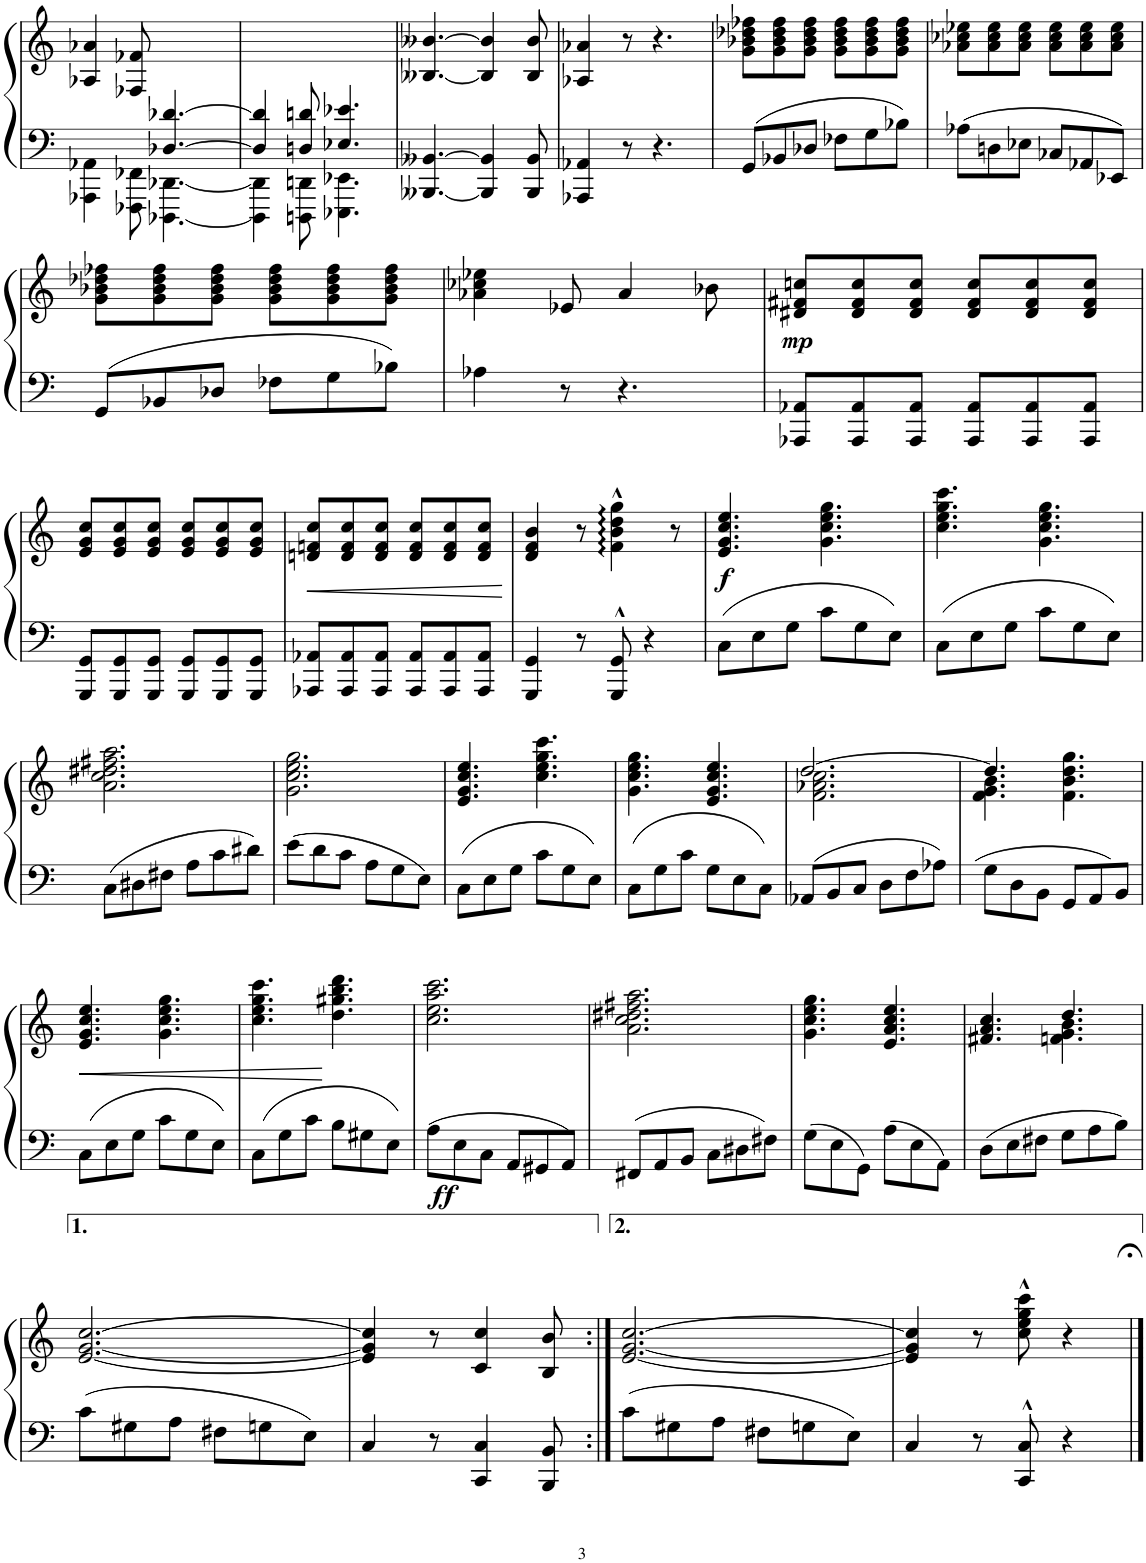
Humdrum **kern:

**kern	**kern	**dynam
*part1	*part1	*part1
*staff2	*staff1	*staff1/2
*I"Piano	*	*
*I'Pno.	*	*
!!LO:PB:g=z
*clefF4	*clefG2	*
*k[]	*k[]	*
*M6/8	*M6/8	*
=63	=63	=63
*^	*	*
4ryy	4AAA-X\ 4AA-X\	4A-X/ 4a-X/	.
8ryy	8FFF-X\ 8FF-X\	8F-X/ 8f-X/	.
[4.D-X/ [4.d-X/	[4.DDD-X\ [4.DD-X\	8ryy	.
.	.	4ryy	.
=64	=64	=64	=64
4D-/] 4d-/]	4DDD-\] 4DD-\]	2.ryy	.
8Dn/ 8dn/	8DDDn\ 8DDn\	.	.
4.E-X/ 4.e-X/	4.EEE-X\ 4.EE-X\	.	.
*v	*v	*	*
=65	=65	=65
[4.BBB--X/ [4.BB--X/	[4.B--X/ [4.b--X/	.
4BBB--/] 4BB--/]	4B--/] 4b--/]	.
8BBB--/ 8BB--/	8B--/ 8b--/	.
=66	=66	=66
4AAA-X/ 4AA-X/	4A-X/ 4a-X/	.
8r	8r	.
4.r	4.r	.
=67	=67	=67
8GG/L	8g\ 8b-X\ 8dd-X\ 8ff-X\L	.
8BB-X/	8g\ 8b-\ 8dd-\ 8ff-\	.
8D-X/J	8g\ 8b-\ 8dd-\ 8ff-\J	.
8F-X\L	8g\ 8b-\ 8dd-\ 8ff-\L	.
8G\	8g\ 8b-\ 8dd-\ 8ff-\	.
8B-X\J	8g\ 8b-\ 8dd-\ 8ff-\J	.
=68	=68	=68
8A-X\L	8a-X\ 8cc-X\ 8ee-X\L	.
8Dn\	8a-\ 8cc-\ 8ee-\	.
8E-X\J	8a-\ 8cc-\ 8ee-\J	.
8C-X/L	8a-\ 8cc-\ 8ee-\L	.
8AA-X/	8a-\ 8cc-\ 8ee-\	.
8EE-X/J	8a-\ 8cc-\ 8ee-\J	.
!!LO:LB:g=z
=69	=69	=69
8GG/L	8g\ 8b-X\ 8dd-X\ 8ff-X\L	.
8BB-X/	8g\ 8b-\ 8dd-\ 8ff-\	.
8D-X/J	8g\ 8b-\ 8dd-\ 8ff-\J	.
8F-X\L	8g\ 8b-\ 8dd-\ 8ff-\L	.
8G\	8g\ 8b-\ 8dd-\ 8ff-\	.
8B-X\J	8g\ 8b-\ 8dd-\ 8ff-\J	.
=70	=70	=70
4A-X\	4a-X\ 4cc-X\ 4ee-X\	.
8r	8e-X/	.
4.r	4a-/	.
.	8b-X\	.
=71	=71	=71
!	!	!LO:DY:b
8AAA-X/ 8AA-X/L	8d#X/ 8f#X/ 8ccn/L	mp
8AAA-/ 8AA-/	8d#/ 8f#/ 8cc/	.
8AAA-/ 8AA-/J	8d#/ 8f#/ 8cc/J	.
8AAA-/ 8AA-/L	8d#/ 8f#/ 8cc/L	.
8AAA-/ 8AA-/	8d#/ 8f#/ 8cc/	.
8AAA-/ 8AA-/J	8d#/ 8f#/ 8cc/J	.
!!LO:LB:g=z
=72	=72	=72
8GGG/ 8GG/L	8e/ 8g/ 8cc/L	.
8GGG/ 8GG/	8e/ 8g/ 8cc/	.
8GGG/ 8GG/J	8e/ 8g/ 8cc/J	.
8GGG/ 8GG/L	8e/ 8g/ 8cc/L	.
8GGG/ 8GG/	8e/ 8g/ 8cc/	.
8GGG/ 8GG/J	8e/ 8g/ 8cc/J	.
=73	=73	=73
!	!	!LO:HP:b
8AAA-X/ 8AA-X/L	8dn/ 8fn/ 8cc/L	<
8AAA-/ 8AA-/	8d/ 8f/ 8cc/	.
8AAA-/ 8AA-/J	8d/ 8f/ 8cc/J	.
8AAA-/ 8AA-/L	8d/ 8f/ 8cc/L	.
8AAA-/ 8AA-/	8d/ 8f/ 8cc/	.
8AAA-/ 8AA-/J	8d/ 8f/ 8cc/J	.
.	.	[
=74	=74	=74
4GGG/ 4GG/	4d/ 4f/ 4b/	.
8r	8r	.
8GGG/^^ 8GG/^^	4f\:^^ 4b\:^^ 4dd\:^^ 4gg\:^^	.
4r	.	.
.	8r	.
=75	=75	=75
!	!	!LO:DY:b
8C\L	4.e/ 4.g/ 4.cc/ 4.ee/	f
8E\	.	.
8G\J	.	.
8c\L	4.g\ 4.cc\ 4.ee\ 4.gg\	.
8G\	.	.
8E\J	.	.
=76	=76	=76
8C\L	4.cc\ 4.ee\ 4.gg\ 4.ccc\	.
8E\	.	.
8G\J	.	.
8c\L	4.g\ 4.cc\ 4.ee\ 4.gg\	.
8G\	.	.
8E\J	.	.
!!LO:LB:g=z
=77	=77	=77
8C\L	2.a\ 2.cc\ 2.dd#X\ 2.ff#X\ 2.aa\	.
8D#X\	.	.
8F#X\J	.	.
8A\L	.	.
8c\	.	.
8d#X\J	.	.
=78	=78	=78
8e\L	2.g\ 2.cc\ 2.ee\ 2.gg\	.
8d\	.	.
8c\J	.	.
8A\L	.	.
8G\	.	.
8E\J	.	.
=79	=79	=79
8C\L	4.e/ 4.g/ 4.cc/ 4.ee/	.
8E\	.	.
8G\J	.	.
8c\L	4.cc\ 4.ee\ 4.gg\ 4.ccc\	.
8G\	.	.
8E\J	.	.
=80	=80	=80
8C\L	4.g\ 4.cc\ 4.ee\ 4.gg\	.
8G\	.	.
8c\J	.	.
8G\L	4.e/ 4.g/ 4.cc/ 4.ee/	.
8E\	.	.
8C\J	.	.
=81	=81	=81
*	*^	*
8AA-X/L	[2.dd/	2.f\ 2.a-X\ 2.cc\	.
8BB/	.	.	.
8C/J	.	.	.
8D\L	.	.	.
8F\	.	.	.
8A-X\J	.	.	.
=82	=82	=82	=82
8G\L	4.dd/]	4.f\ 4.g\ 4.b\	.
8D\	.	.	.
8BB\J	.	.	.
8GG/L	4.b\ 4.dd\ 4.gg\	4.f\	.
8AA/	.	.	.
8BB/J	.	.	.
*	*v	*v	*
!!LO:LB:g=z
=83	=83	=83
!	!	!LO:HP:b
8C\L	4.e/ 4.g/ 4.cc/ 4.ee/	<
8E\	.	.
8G\J	.	.
8c\L	4.g\ 4.cc\ 4.ee\ 4.gg\	.
8G\	.	.
8E\J	.	.
=84	=84	=84
8C\L	4.cc\ 4.ee\ 4.gg\ 4.ccc\	.
8G\	.	.
8c\J	.	.
8B\L	4.dd\ 4.gg#X\ 4.bb\ 4.ddd\	[
8G#X\	.	.
8E\J	.	.
=85	=85	=85
!	!	!LO:DY:b=2
8A\L	2.cc\ 2.ee\ 2.aa\ 2.ccc\	ff
8E\	.	.
8C\J	.	.
8AA/L	.	.
8GG#X/	.	.
8AA/J	.	.
=86	=86	=86
8FF#X/L	2.a\ 2.cc\ 2.dd#X\ 2.ff#X\ 2.aa\	.
8AA/	.	.
8BB/J	.	.
8C\L	.	.
8D#X\	.	.
8F#X\J	.	.
=87	=87	=87
8G\L	4.g\ 4.cc\ 4.ee\ 4.gg\	.
8E\	.	.
8GG\J	.	.
8A\L	4.e/ 4.a/ 4.cc/ 4.ee/	.
8E\	.	.
8AA\J	.	.
=88	=88	=88
*	*^	*
8D\L	4.a/ 4.cc/	4.f#X/	.
8E\	.	.	.
8F#X\J	.	.	.
8G\L	4.dd/	4.fn\ 4.g\ 4.b\	.
8A\	.	.	.
8B\J	.	.	.
*	*v	*v	*
!!LO:LB:g=z
=89	=89	=89
8c\L	[2.e/ [2.g/ [2.cc/	.
8G#X\	.	.
8A\J	.	.
8F#X\L	.	.
8Gn\	.	.
8E\J	.	.
=90	=90	=90
4C/	4e/] 4g/] 4cc/]	.
8r	8r	.
4CC/ 4C/	4c/ 4cc/	.
8BBB/ 8BB/	8B/ 8b/	.
=91:|!	=91:|!	=91:|!
8c\L	[2.e/ [2.g/ [2.cc/	.
8G#X\	.	.
8A\J	.	.
8F#X\L	.	.
8Gn\	.	.
8E\J	.	.
=92	=92	=92
4C/	4e/] 4g/] 4cc/]	.
8r	8r	.
8CC/^^ 8C/^^	8cc\^^ 8ee\^^ 8gg\^^ 8ccc\^^	.
4r	4r;<	.
==	==	==
*-	*-	*-
